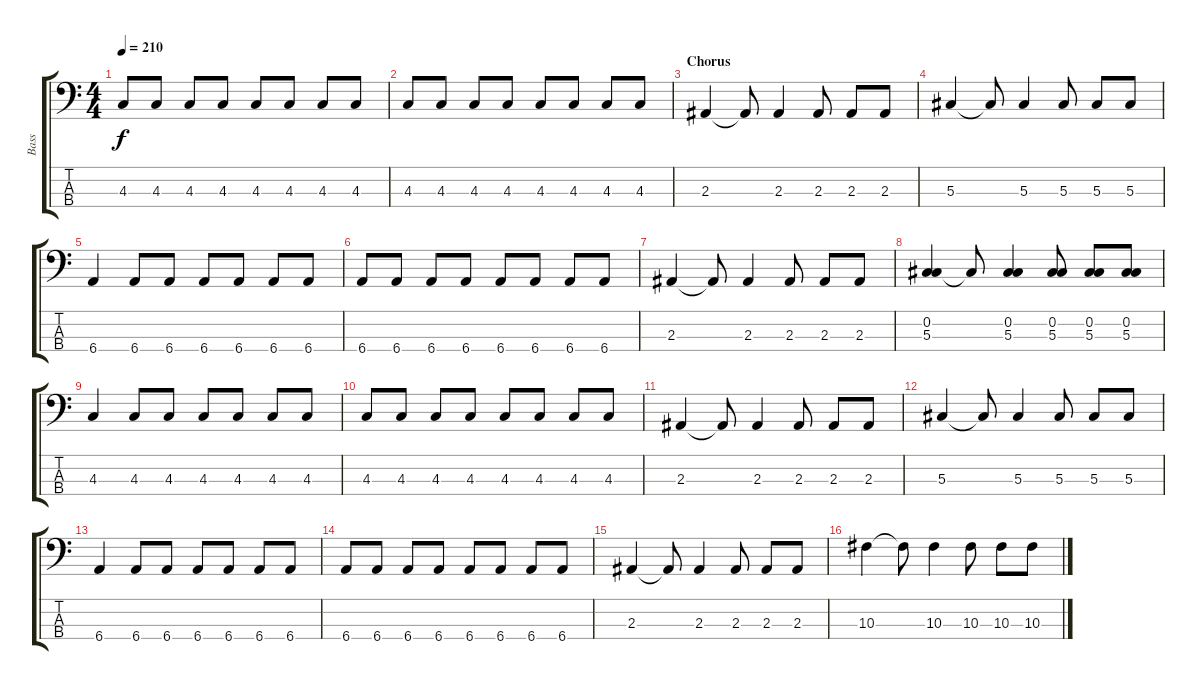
\track ("Bass" "Bass") {instrument electricbasspick}
\staff {score tabs}
\tuning (Gb2 Db2 Ab1 Eb1) {hide}
\ts (4 4)
\tempo 210
\clef f4
\ks c
4.3.8{dy f} 4.3.8 4.3.8 4.3.8 4.3.8 4.3.8 4.3.8 4.3.8 |
4.3.8 4.3.8 4.3.8 4.3.8 4.3.8 4.3.8 4.3.8 4.3.8 |
\section ("" "Chorus")
2.3.4 2.3{t}.8 2.3.4 2.3.8 2.3.8 2.3.8 |
5.3.4 5.3{t}.8 5.3.4 5.3.8 5.3.8 5.3.8 |
6.4.4 6.4.8 6.4.8 6.4.8 6.4.8 6.4.8 6.4.8 |
6.4.8 6.4.8 6.4.8 6.4.8 6.4.8 6.4.8 6.4.8 6.4.8 |
2.3.4 2.3{t}.8 2.3.4 2.3.8 2.3.8 2.3.8 |
(0.2 5.3).4 5.3{t}.8 (0.2 5.3).4 (0.2 5.3).8 (0.2 5.3).8 (0.2 5.3).8 |
4.3.4 4.3.8 4.3.8 4.3.8 4.3.8 4.3.8 4.3.8 |
4.3.8 4.3.8 4.3.8 4.3.8 4.3.8 4.3.8 4.3.8 4.3.8 |
2.3.4 2.3{t}.8 2.3.4 2.3.8 2.3.8 2.3.8 |
5.3.4 5.3{t}.8 5.3.4 5.3.8 5.3.8 5.3.8 |
6.4.4 6.4.8 6.4.8 6.4.8 6.4.8 6.4.8 6.4.8 |
6.4.8 6.4.8 6.4.8 6.4.8 6.4.8 6.4.8 6.4.8 6.4.8 |
2.3.4 2.3{t}.8 2.3.4 2.3.8 2.3.8 2.3.8 |
10.3.4 10.3{t}.8 10.3.4 10.3.8 10.3.8 10.3.8
